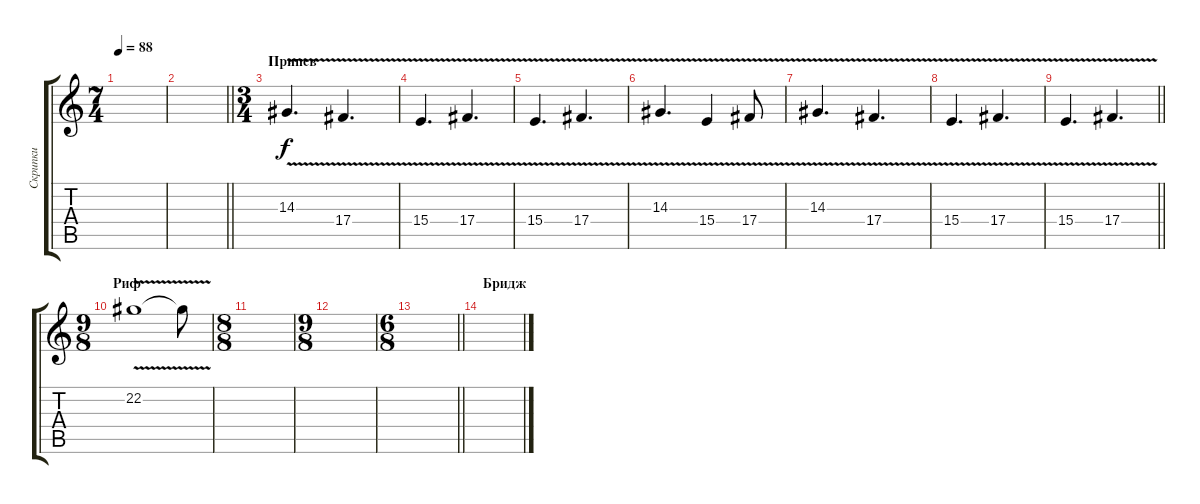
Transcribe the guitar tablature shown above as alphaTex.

\track ("Скрипки" "Скрипки") {instrument violin}
\staff {score tabs}
\tuning (Eb4 Bb3 Gb3 Db3 Ab2 Eb2) {hide}
\ts (7 4)
\tempo 88
\clef g2
\ks c
|
\barLineRight lightlight
|
\ts (3 4)
\section ("" "Припев")
14.3{v}.4{d volume 7} 17.4{v}.4{d} |
15.4{v}.4{d} 17.4{v}.4{d} |
15.4{v}.4{d} 17.4{v}.4{d} |
14.3{v}.4{d} 15.4{v}.4 17.4{v}.8 |
14.3{v}.4{d} 17.4{v}.4{d} |
15.4{v}.4{d} 17.4{v}.4{d} |
\barLineRight lightlight
15.4{v}.4{d} 17.4{v}.4{d} |
\ts (9 8)
\section ("" "Риф")
22.2{v}.1{dy f} 22.2{t}.8 |
\ts (8 8)
|
\ts (9 8)
|
\ts (6 8)
\barLineRight lightlight
|
\section ("" "Бридж")
